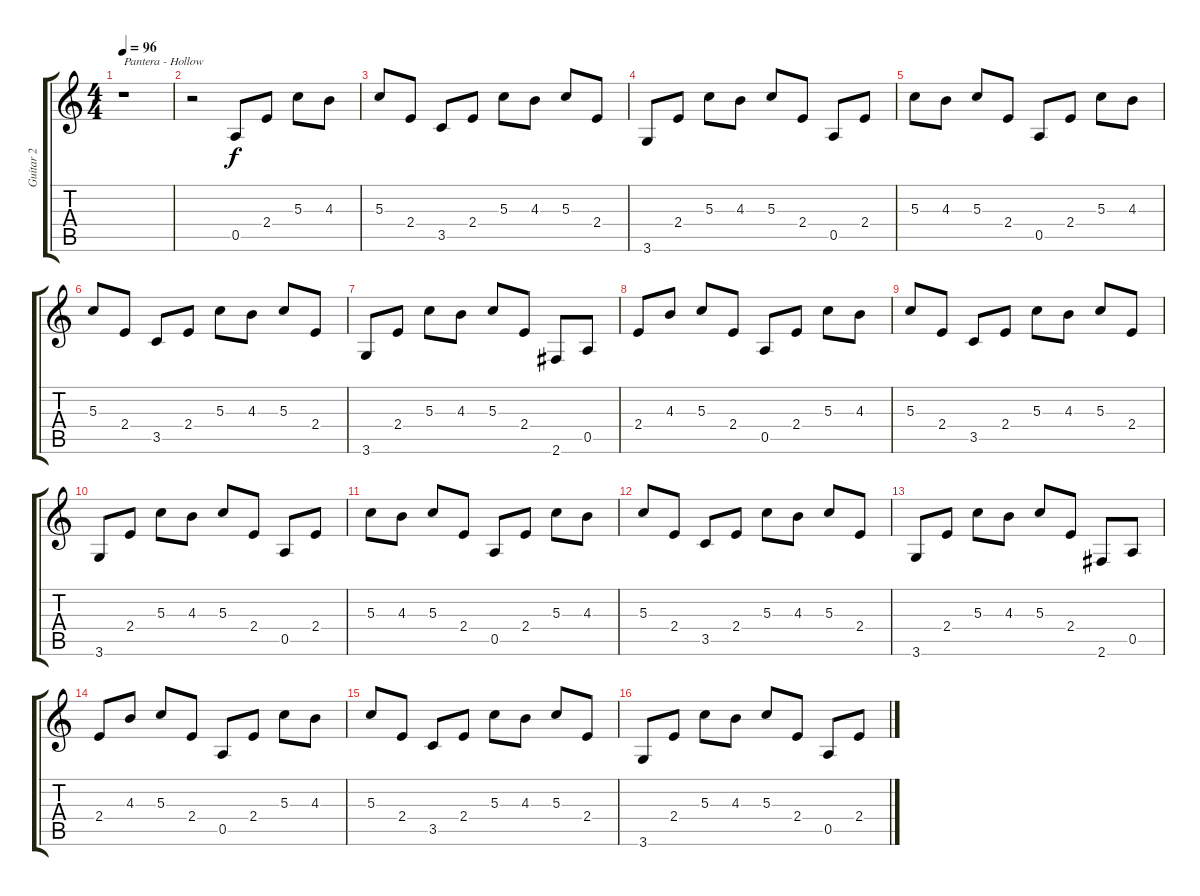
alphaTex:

\track ("Guitar 2" "Guitar 2") {instrument electricguitarclean}
\staff {score tabs}
\tuning (E4 B3 G3 D3 A2 E2) {hide}
\ts (4 4)
\tempo 96
\clef g2
\ks c
r.1{txt "Pantera - Hollow" dy f instrument electricguitarclean} |
r.2 0.5.8 2.4.8 5.3.8 4.3.8 |
5.3.8 2.4.8 3.5.8 2.4.8 5.3.8 4.3.8 5.3.8 2.4.8 |
3.6.8 2.4.8 5.3.8 4.3.8 5.3.8 2.4.8 0.5.8 2.4.8 |
5.3.8 4.3.8 5.3.8 2.4.8 0.5.8 2.4.8 5.3.8 4.3.8 |
5.3.8 2.4.8 3.5.8 2.4.8 5.3.8 4.3.8 5.3.8 2.4.8 |
3.6.8 2.4.8 5.3.8 4.3.8 5.3.8 2.4.8 2.6.8 0.5.8 |
2.4.8 4.3.8 5.3.8 2.4.8 0.5.8 2.4.8 5.3.8 4.3.8 |
5.3.8 2.4.8 3.5.8 2.4.8 5.3.8 4.3.8 5.3.8 2.4.8 |
3.6.8 2.4.8 5.3.8 4.3.8 5.3.8 2.4.8 0.5.8 2.4.8 |
5.3.8 4.3.8 5.3.8 2.4.8 0.5.8 2.4.8 5.3.8 4.3.8 |
5.3.8 2.4.8 3.5.8 2.4.8 5.3.8 4.3.8 5.3.8 2.4.8 |
3.6.8 2.4.8 5.3.8 4.3.8 5.3.8 2.4.8 2.6.8 0.5.8 |
2.4.8 4.3.8 5.3.8 2.4.8 0.5.8 2.4.8 5.3.8 4.3.8 |
5.3.8 2.4.8 3.5.8 2.4.8 5.3.8 4.3.8 5.3.8 2.4.8 |
3.6.8 2.4.8 5.3.8 4.3.8 5.3.8 2.4.8 0.5.8 2.4.8
